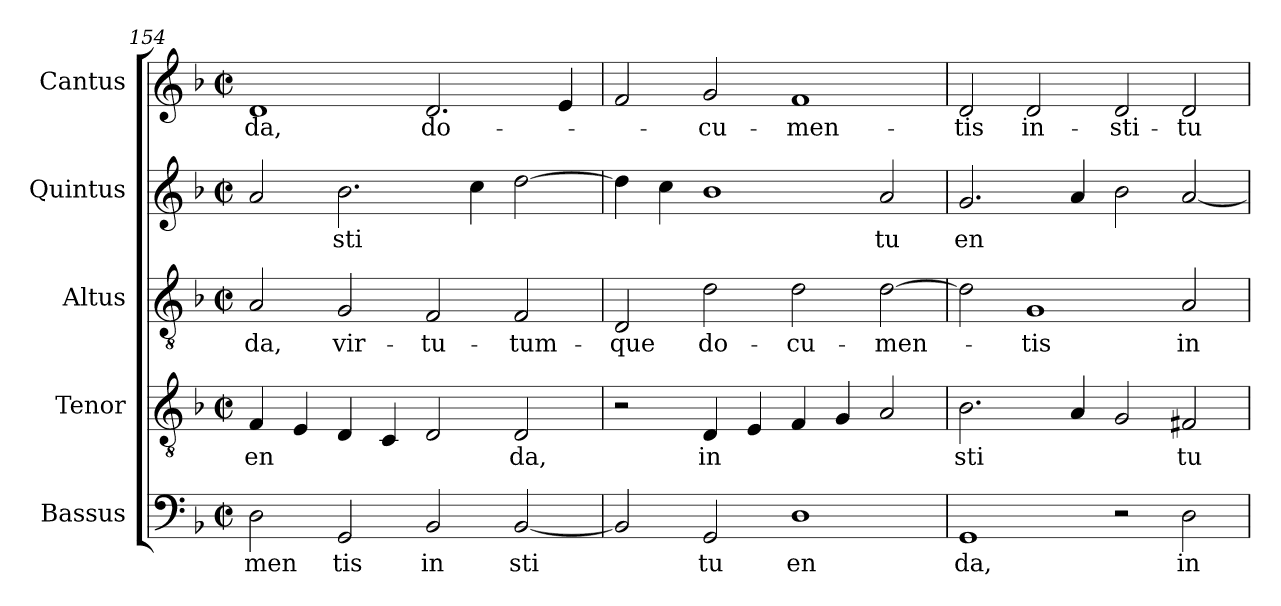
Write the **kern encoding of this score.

**kern	**text	**kern	**text	**kern	**text	**kern	**text	**kern	**text
*part5	*part5	*part4	*part4	*part3	*part3	*part2	*part2	*part1	*part1
*staff5	*staff5	*staff4	*staff4	*staff3	*staff3	*staff2	*staff2	*staff1	*staff1
*I"Bassus	*	*I"Tenor	*	*I"Altus	*	*I"Quintus	*	*I"Cantus	*
*clefF4	*	*clefGv2	*	*clefGv2	*	*clefG2	*	*clefG2	*
*k[b-]	*	*k[b-]	*	*k[b-]	*	*k[b-]	*	*k[b-]	*
*F:	*	*F:	*	*F:	*	*F:	*	*F:	*
*M2/2	*	*M2/2	*	*M2/2	*	*M2/2	*	*M2/2	*
*met(c|)	*	*met(c|)	*	*met(c|)	*	*met(c|)	*	*met(c|)	*
=154	=154	=154	=154	=154	=154	=154	=154	=154	=154
!	!LO:LY:b:cj	!	!LO:LY:b	!	!LO:LY:b:cj	!	!	!	!LO:LY:b:cj
2D\	men	4F/	en	2A/	-da,	2a/	.	1d	-da,
.	.	4E/	.	.	.	.	.	.	.
!	!LO:LY:b:cj	!	!	!	!LO:LY:b:cj	!	!LO:LY:b:cj	!	!
2GG/	tis	4D/	.	2G/	vir-	2.b-\	sti	.	.
.	.	4C/	.	.	.	.	.	.	.
!	!LO:LY:b:cj	!	!	!	!LO:LY:b:cj	!	!	!	!LO:LY:b:cj
2BB-/	in	2D/	.	2F/	-tu-	.	.	2.d/	do-
.	.	.	.	.	.	4cc\	.	.	.
!	!LO:LY:b:cj	!	!LO:LY:b:cj	!	!LO:LY:b:cj	!	!	!	!
[<2BB-/	sti	2D/	da,	2F/	-tum-	[>2dd\	.	.	.
.	.	.	.	.	.	.	.	4e/	.
=155	=155	=155	=155	=155	=155	=155	=155	=155	=155
!	!	!	!	!	!LO:LY:b:cj	!	!	!	!
2BB-/]	.	2r	.	2D/	-que	4dd\]	.	2f/	.
.	.	.	.	.	.	4cc\	.	.	.
!	!LO:LY:b:cj	!	!LO:LY:b:cj	!	!LO:LY:b:cj	!	!	!	!LO:LY:b:cj
2GG/	tu	4D/	in	2d\	do-	1b-	.	2g/	-cu-
.	.	4E/	.	.	.	.	.	.	.
!	!LO:LY:b:cj	!	!	!	!LO:LY:b:cj	!	!	!	!LO:LY:b:cj
1D	en	4F/	.	2d\	-cu-	.	.	1f	-men-
.	.	4G/	.	.	.	.	.	.	.
!	!	!	!	!	!LO:LY:b	!	!LO:LY:b:cj	!	!
.	.	2A/	.	[>2d\	-men-	2a/	tu	.	.
=156	=156	=156	=156	=156	=156	=156	=156	=156	=156
!	!LO:LY:b:cj	!	!LO:LY:b:cj	!	!	!	!LO:LY:b:cj	!	!LO:LY:b:cj
1GG	da,	2.B-\	sti	2d\]	.	2.g/	en	2d/	-tis
!	!	!	!	!	!LO:LY:b:cj	!	!	!	!LO:LY:b:cj
.	.	.	.	1G	-tis	.	.	2d/	in-
.	.	4A/	.	.	.	4a/	.	.	.
!	!	!	!	!	!	!	!	!	!LO:LY:b:cj
2r	.	2G/	.	.	.	2b-\	.	2d/	-sti-
!	!LO:LY:b:cj	!	!LO:LY:b:cj	!	!LO:LY:b:cj	!	!	!	!LO:LY:b:cj
2D\	in	2F#X/	tu	2A/	in-	[<2a/	.	2d/	-tu-
=	=	=	=	=	=	=	=	=	=
*-	*-	*-	*-	*-	*-	*-	*-	*-	*-
